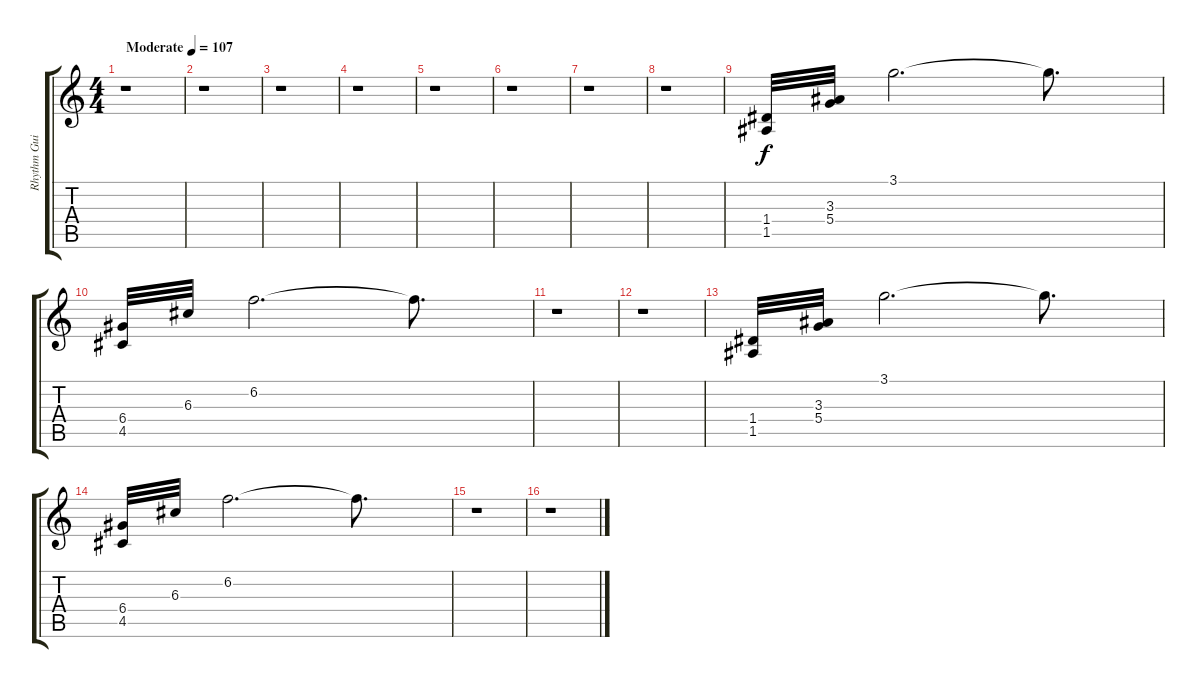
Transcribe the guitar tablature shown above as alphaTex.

\track ("Rhythm Guitar" "Rhythm Gui") {instrument electricguitarclean}
\staff {score tabs}
\tuning (E4 B3 G3 D3 A2 E2) {hide}
\ts (4 4)
\tempo (107 "Moderate")
\clef g2
\ks c
r.1{dy f instrument electricguitarclean} |
r.1 |
r.1 |
r.1 |
r.1 |
r.1 |
r.1 |
r.1 |
(1.4 1.5).32 (3.3 5.4).32 3.1.2{d} 3.1{t}.8{d} |
(6.4 4.5).32 6.3.32 6.2.2{d} 6.2{t}.8{d} |
r.1 |
r.1 |
(1.4 1.5).32 (3.3 5.4).32 3.1.2{d} 3.1{t}.8{d} |
(6.4 4.5).32 6.3.32 6.2.2{d} 6.2{t}.8{d} |
r.1 |
r.1
